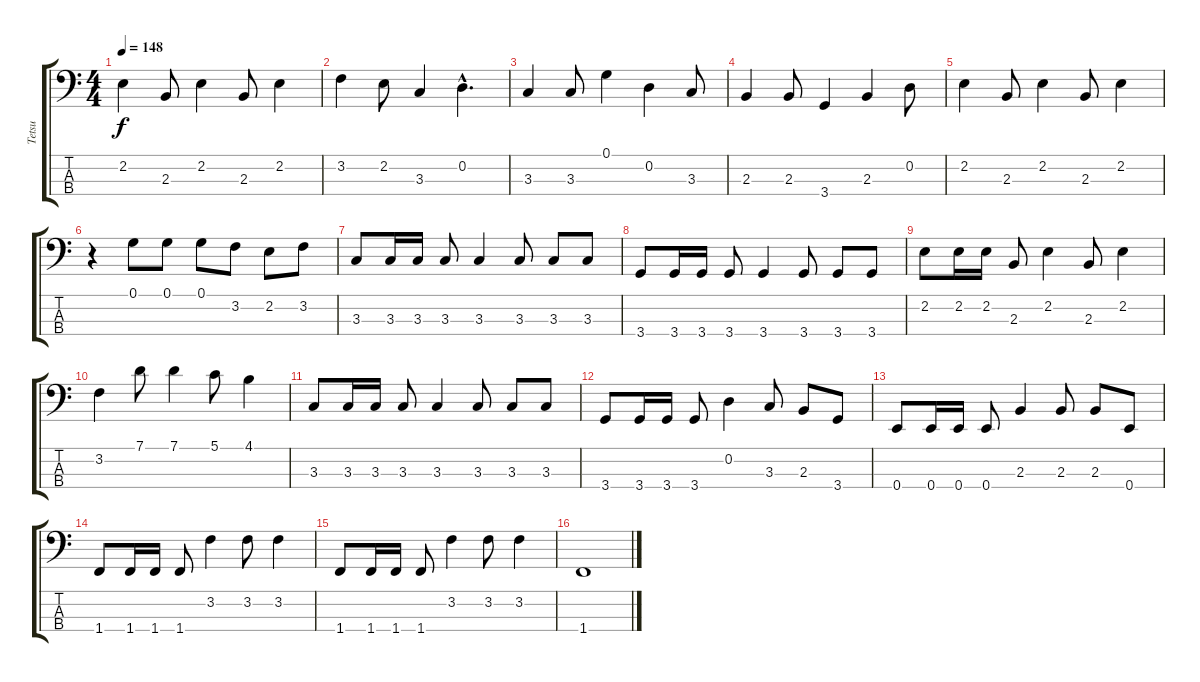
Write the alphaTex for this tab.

\track ("Tetsu" "Tetsu") {instrument electricbasspick}
\staff {score tabs}
\tuning (G2 D2 A1 E1) {hide}
\ts (4 4)
\tempo 148
\clef f4
\ks c
2.2.4{dy f} 2.3.8 2.2.4 2.3.8 2.2.4 |
3.2.4 2.2.8 3.3.4 0.2{hac}.4{d} |
3.3.4 3.3.8 0.1.4 0.2.4 3.3.8 |
2.3.4 2.3.8 3.4.4 2.3.4 0.2.8 |
2.2.4 2.3.8 2.2.4 2.3.8 2.2.4 |
r.4 0.1.8 0.1.8 0.1.8 3.2.8 2.2.8 3.2.8 |
3.3.8 3.3.16 3.3.16 3.3.8 3.3.4 3.3.8 3.3.8 3.3.8 |
3.4.8 3.4.16 3.4.16 3.4.8 3.4.4 3.4.8 3.4.8 3.4.8 |
2.2.8 2.2.16 2.2.16 2.3.8 2.2.4 2.3.8 2.2.4 |
3.2.4 7.1.8 7.1.4 5.1.8 4.1.4 |
3.3.8 3.3.16 3.3.16 3.3.8 3.3.4 3.3.8 3.3.8 3.3.8 |
3.4.8 3.4.16 3.4.16 3.4.8 0.2.4 3.3.8 2.3.8 3.4.8 |
0.4.8 0.4.16 0.4.16 0.4.8 2.3.4 2.3.8 2.3.8 0.4.8 |
1.4.8 1.4.16 1.4.16 1.4.8 3.2.4 3.2.8 3.2.4 |
1.4.8 1.4.16 1.4.16 1.4.8 3.2.4 3.2.8 3.2.4 |
1.4.1
